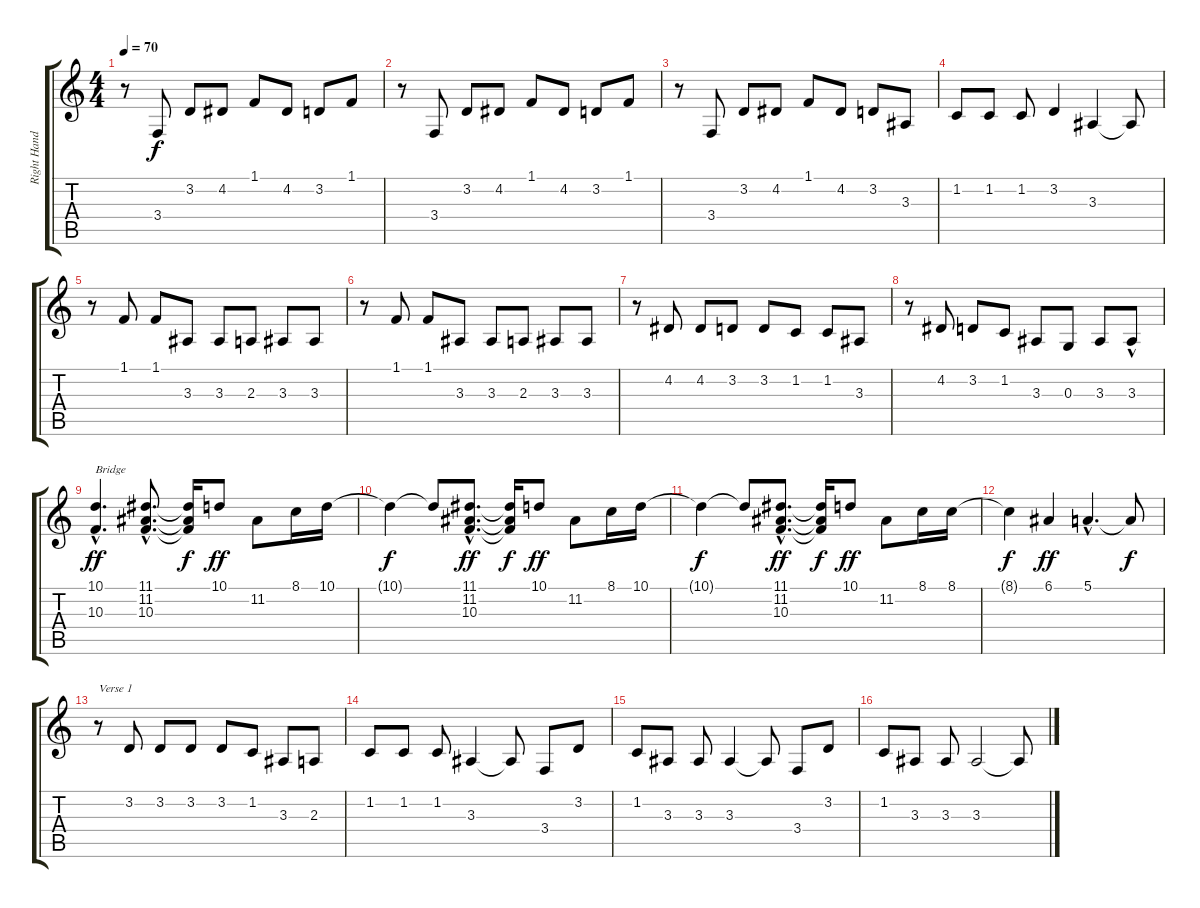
\track ("Right Hand -2" "Right Hand") {instrument acousticgrandpiano}
\staff {score tabs}
\tuning (E4 B3 G3 D3 A2 E2) {hide}
\ts (4 4)
\tempo 70
\clef g2
\ks c
r.8{dy f} 3.4.8 3.2.8 4.2.8 1.1.8 4.2.8 3.2.8 1.1.8 |
r.8 3.4.8 3.2.8 4.2.8 1.1.8 4.2.8 3.2.8 1.1.8 |
r.8 3.4.8 3.2.8 4.2.8 1.1.8 4.2.8 3.2.8 3.3.8 |
1.2.8 1.2.8 1.2.8 3.2.4 3.3.4 3.3{t}.8 |
r.8 1.1.8 1.1.8 3.3.8 3.3.8 2.3.8 3.3.8 3.3.8 |
r.8 1.1.8 1.1.8 3.3.8 3.3.8 2.3.8 3.3.8 3.3.8 |
r.8 4.2.8 4.2.8 3.2.8 3.2.8 1.2.8 1.2.8 3.3.8 |
r.8 4.2.8 3.2.8 1.2.8 3.3.8 0.3.8 3.3.8 3.3{hac}.8 |
(10.1{hac} 10.3{hac}).4{d txt "Bridge" dy ff} (11.1{hac} 11.2{hac} 10.3{hac}).8{d} (11.1{t} 11.2{t} 10.3{t}).16{dy f} 10.1.8{dy ff} 11.2.8 8.1.16 10.1.16 |
10.1{t}.4{dy f} 10.1{t}.8 (11.1{hac} 11.2{hac} 10.3{hac}).8{d dy ff} (11.1{t} 11.2{t} 10.3{t}).16{dy f} 10.1.8{dy ff} 11.2.8 8.1.16 10.1.16 |
10.1{t}.4{dy f} 10.1{t}.8 (11.1{hac} 11.2{hac} 10.3{hac}).8{d dy ff} (11.1{t} 11.2{t} 10.3{t}).16{dy f} 10.1.8{dy ff} 11.2.8 8.1.16 8.1.16 |
8.1{t}.4{dy f} 6.1.4{dy ff} 5.1{hac}.4{d} 5.1{t}.8{dy f} |
r.8{txt "Verse 1" volume 8} 3.2.8 3.2.8 3.2.8 3.2.8 1.2.8 3.3.8 2.3.8 |
1.2.8 1.2.8 1.2.8 3.3.4 3.3{t}.8 3.4.8 3.2.8 |
1.2.8 3.3.8 3.3.8 3.3.4 3.3{t}.8 3.4.8 3.2.8 |
1.2.8 3.3.8 3.3.8 3.3.2 3.3{t}.8
